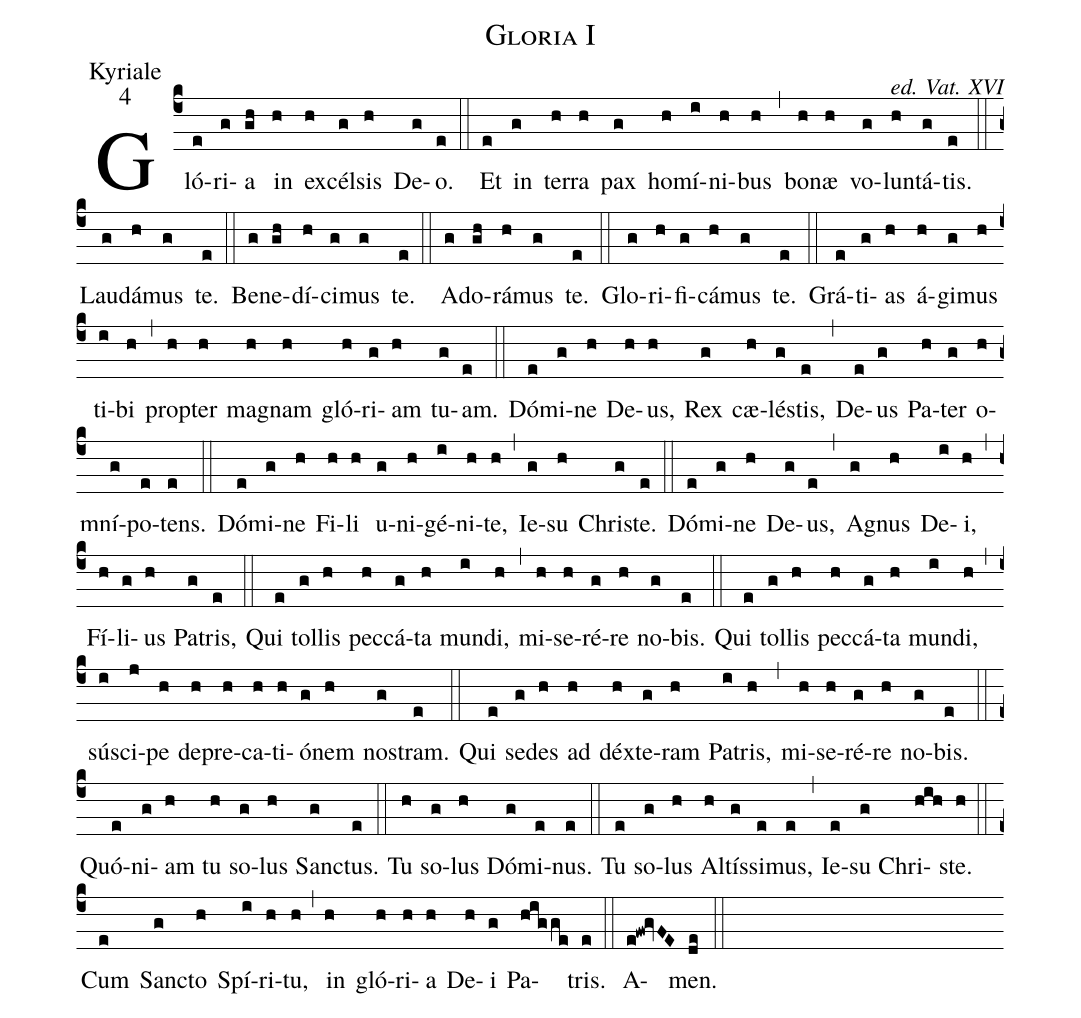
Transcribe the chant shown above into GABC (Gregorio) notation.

name:Gloria I;
office-part:Kyriale;
mode:4;
commentary:ed. Vat. XVI;
%%
(c4) Gló(e)ri(g)a(gh) in(h) ex(h)cél(g)sis(h) De(g)o.(e) (::) Et(e) in(g) ter(h)ra(h) pax(g) ho(h)mí(i)ni(h)bus(h) (,) bo(h)næ(h) vo(g)lun(h)tá(g)tis.(e) (::) Lau(g)dá(h)mus(g) te.(e) (::) Be(g)ne(gh)dí(h)ci(g)mus(g) te.(e) (::) A(g)do(gh)rá(h)mus(g) te.(e) (::) Glo(g)ri(h)fi(g)cá(h)mus(g) te.(e) (::) Grá(e)ti(g)as(h) á(h)gi(g)mus(h) ti(i)bi(h) (,) prop(h)ter(h) mag(h)nam(h) gló(h)ri(g)am(h) tu(g)am.(e) (::) Dó(e)mi(g)ne(h) De(h)us,(h) Rex(g) cæ(h)lés(g)tis,(e) (,) De(e)us(g) Pa(h)ter(g) o(h)mní(g)po(e)tens.(e) (::) Dó(e)mi(g)ne(h) Fi(h)li(h) u(g)ni(h)gé(i)ni(h)te,(h) (,) Ie(g)su(h) Chri(g)ste.(e) (::) Dó(e)mi(g)ne(h) De(g)us,(e) (,) Ag(g)nus(h) De(i)i,(h) (,) Fí(h)li(g)us(h) Pa(g)tris,(e) (::) Qui(e) tol(g)lis(h) pec(h)cá(g)ta(h) mun(i)di,(h) (,) mi(h)se(h)ré(g)re(h) no(g)bis.(e) (::) Qui(e) tol(g)lis(h) pec(h)cá(g)ta(h) mun(i)di,(h) (,) sús(i)ci(j)pe(h) de(h)pre(h)ca(h)ti(h)ó(g)nem(h) nos(g)tram.(e) (::) Qui(e) se(g)des(h) ad(h) déx(h)te(g)ram(h) Pa(i)tris,(h) (,) mi(h)se(h)ré(g)re(h) no(g)bis.(e) (::) Quó(e)ni(g)am(h) tu(h) so(g)lus(h) San(g)ctus.(e) (::) Tu(h) so(g)lus(h) Dó(g)mi(e)nus.(e) (::) Tu(e) so(g)lus(h) Al(h)tís(g)si(e)mus,(e) (,) Ie(e)su(g) Chri(hih)ste.(h) (::) Cum(e) San(g)cto(h) Spí(i)ri(h)tu,(h) (,) in(h) gló(h)ri(h)a(h) De(h)i(g) Pa(hig/ge)tris.(e) (::) A(e!fw!gvFE)men.(de) (::)
